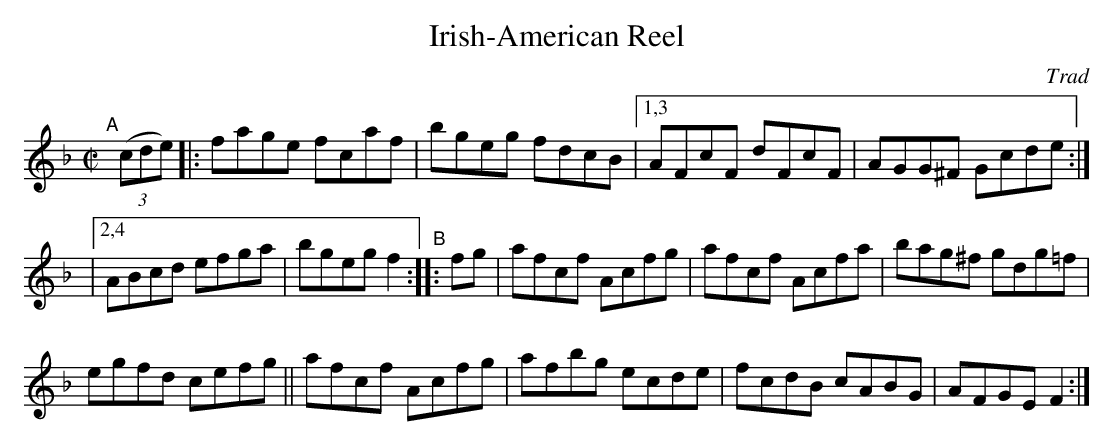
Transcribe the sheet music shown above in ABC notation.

X:1
T: Irish-American Reel
C: Trad
M: C|
L: 1/8
K: F
"^A"[|] ((3cde) |: fage fcaf | bgeg fdcB |[1,3 AFcF dFcF | AGG^F Gcde :|
|[2,4 ABcd efga | bgeg f2 "^B":: fg | afcf Acfg | afcf Acfa | bag^f gdg=f |
egfd cefg || afcf Acfg | afbg ecde | fcdB cABG | AFGE F2 :|
